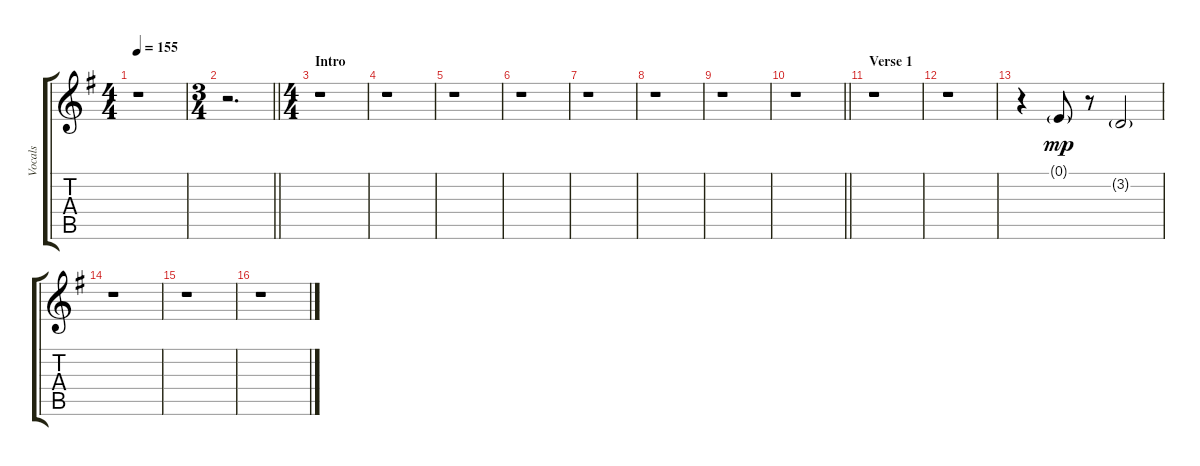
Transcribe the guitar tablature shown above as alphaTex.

\track ("Vocals" "Vocals") {instrument bassoon}
\staff {score tabs}
\tuning (E4 B3 G3 D3 A2 E2) {hide}
\ts (4 4)
\tempo 155
\clef g2
\ks g
r.1{dy mp instrument bassoon} |
\ts (3 4)
\barLineRight lightlight
r.2{d} |
\ts (4 4)
\section ("" "Intro")
r.1 |
r.1 |
r.1 |
r.1 |
r.1 |
r.1 |
r.1 |
\barLineRight lightlight
r.1 |
\section ("" "Verse 1")
r.1 |
r.1 |
r.4 0.1{g}.8 r.8 3.2{g}.2 |
r.1 |
r.1 |
r.1
